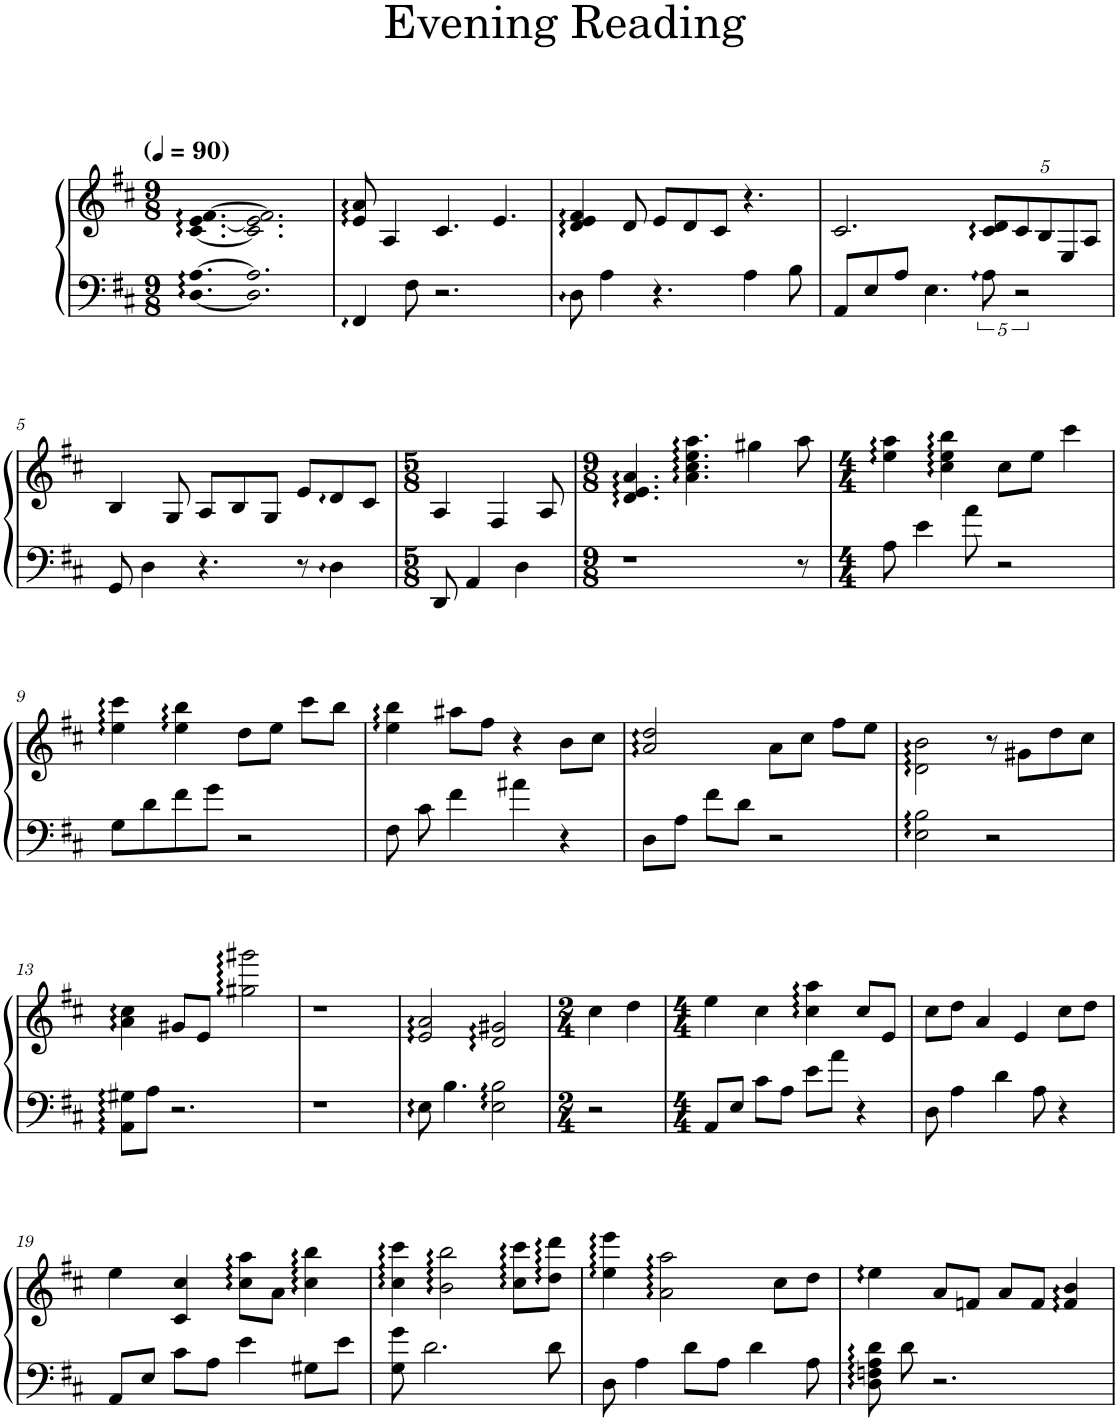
**kern	**kern
*part1	*part1
*staff2	*staff1
*I"Piano	*
*I'Pno	*
*clefF4	*clefG2
*k[f#c#]	*k[f#c#]
*D:	*D:
*M9/8	*M9/8
*MM90	*MM90
=1	=1
[4.D:: [4.A::	[4.c# [4.e [4.f#
2.D] 2.A]	2.c#] 2.e] 2.f#]
=2	=2
4FF#::/	8e/ 8a/
.	4A/
8F#\	.
2.r	4.c#/
.	4.e/
=3	=3
8D::\	4d/ 4e/ 4f#/
4A\	.
.	8d/
4.r	8e/L
.	8d/
.	8c#/J
4A\	4.r
8B\	.
=4	=4
8AA/L	2.c#/
8E/	.
8A/J	.
4.E\	.
*	*Xbrackettup
40%3A::\	40%3c#/ 40%3d/L
10%3r	40%3c#/
.	40%3B/
.	40%3E/
.	40%3A/J
!!LO:LB:g=z
=5	=5
8GG/	4B/
4D\	.
.	8G/
4.r	8A/L
.	8B/
.	8G/J
8r	8e/L
4D::\	8d/
.	8c#/J
=6	=6
*M5/8	*M5/8
8DD/	4A/
4AA/	.
.	4F#/
4D\	.
.	8A/
=7	=7
*M9/8	*M9/8
1r	4.d/ 4.e/ 4.a/
.	4.a\ 4.cc#\ 4.ee\ 4.aa\
.	4gg#X\
8r	8aa\
=8	=8
*M4/4	*M4/4
8A\	4ee\ 4aa\
4e\	.
.	4cc#\ 4ee\ 4bb\
8a\	.
2r	8cc#\L
.	8ee\J
.	4ccc#\
!!LO:LB:g=z
=9	=9
8G\L	4ee\ 4ccc#\
8d\	.
8f#\	4ee\ 4bb\
8g\J	.
2r	8dd\L
.	8ee\J
.	8ccc#\L
.	8bb\J
=10	=10
8F#\	4ee\ 4bb\
8c#\	.
4f#\	8aa#X\L
.	8ff#\J
4a#X\	4r
4r	8b\L
.	8cc#\J
=11	=11
8D\L	2a/ 2dd/
8A\J	.
8f#\L	.
8d\J	.
2r	8a\L
.	8cc#\J
.	8ff#\L
.	8ee\J
=12	=12
2E\:: 2B\::	2d\ 2b\
2r	8r
.	8g#X\L
.	8dd\
.	8cc#\J
!!LO:LB:g=z
=13	=13
8AA\:: 8G#X\::L	4a\ 4cc#\
8A\J	.
2.r	8g#X/L
.	8e/J
.	2gg#X\ 2ggg#X\
=14	=14
1r	1r
=15	=15
8E::\	2e/ 2a/
4.B\	.
2E\:: 2B\::	2d/ 2g#X/
=16	=16
*M2/4	*M2/4
2r	4cc#\
.	4dd\
=17	=17
*M4/4	*M4/4
8AA/L	4ee\
8E/J	.
8c#\L	4cc#\
8A\J	.
8e\L	4cc#\ 4aa\
8a\J	.
4r	8cc#/L
.	8e/J
=18	=18
8D\	8cc#\L
4A\	8dd\J
.	4a/
4d\	.
.	4e/
8A\	.
4r	8cc#\L
.	8dd\J
!!LO:LB:g=z
=19	=19
8AA/L	4ee\
8E/J	.
8c#\L	4c#/ 4cc#/
8A\J	.
4e\	8cc#\ 8aa\L
.	8a\J
8G#X\L	4cc#\ 4bb\
8e\J	.
=20	=20
8G\ 8g\	4cc#\ 4ccc#\
2.d\	.
.	2b\ 2bb\
.	8cc#\ 8ccc#\L
8d\	8dd\ 8ddd\J
=21	=21
8D\	4ee\ 4eee\
4A\	.
.	2a\ 2aa\
8d\L	.
8A\J	.
4d\	.
.	8cc#\L
8A\	8dd\J
=22	=22
8D\:: 8Fn\:: 8A\:: 8d\::	4ee\
8d\	.
2.r	8a/L
.	8fn/J
.	8a/L
.	8f/J
.	4f/ 4b/
=	=
*-	*-
